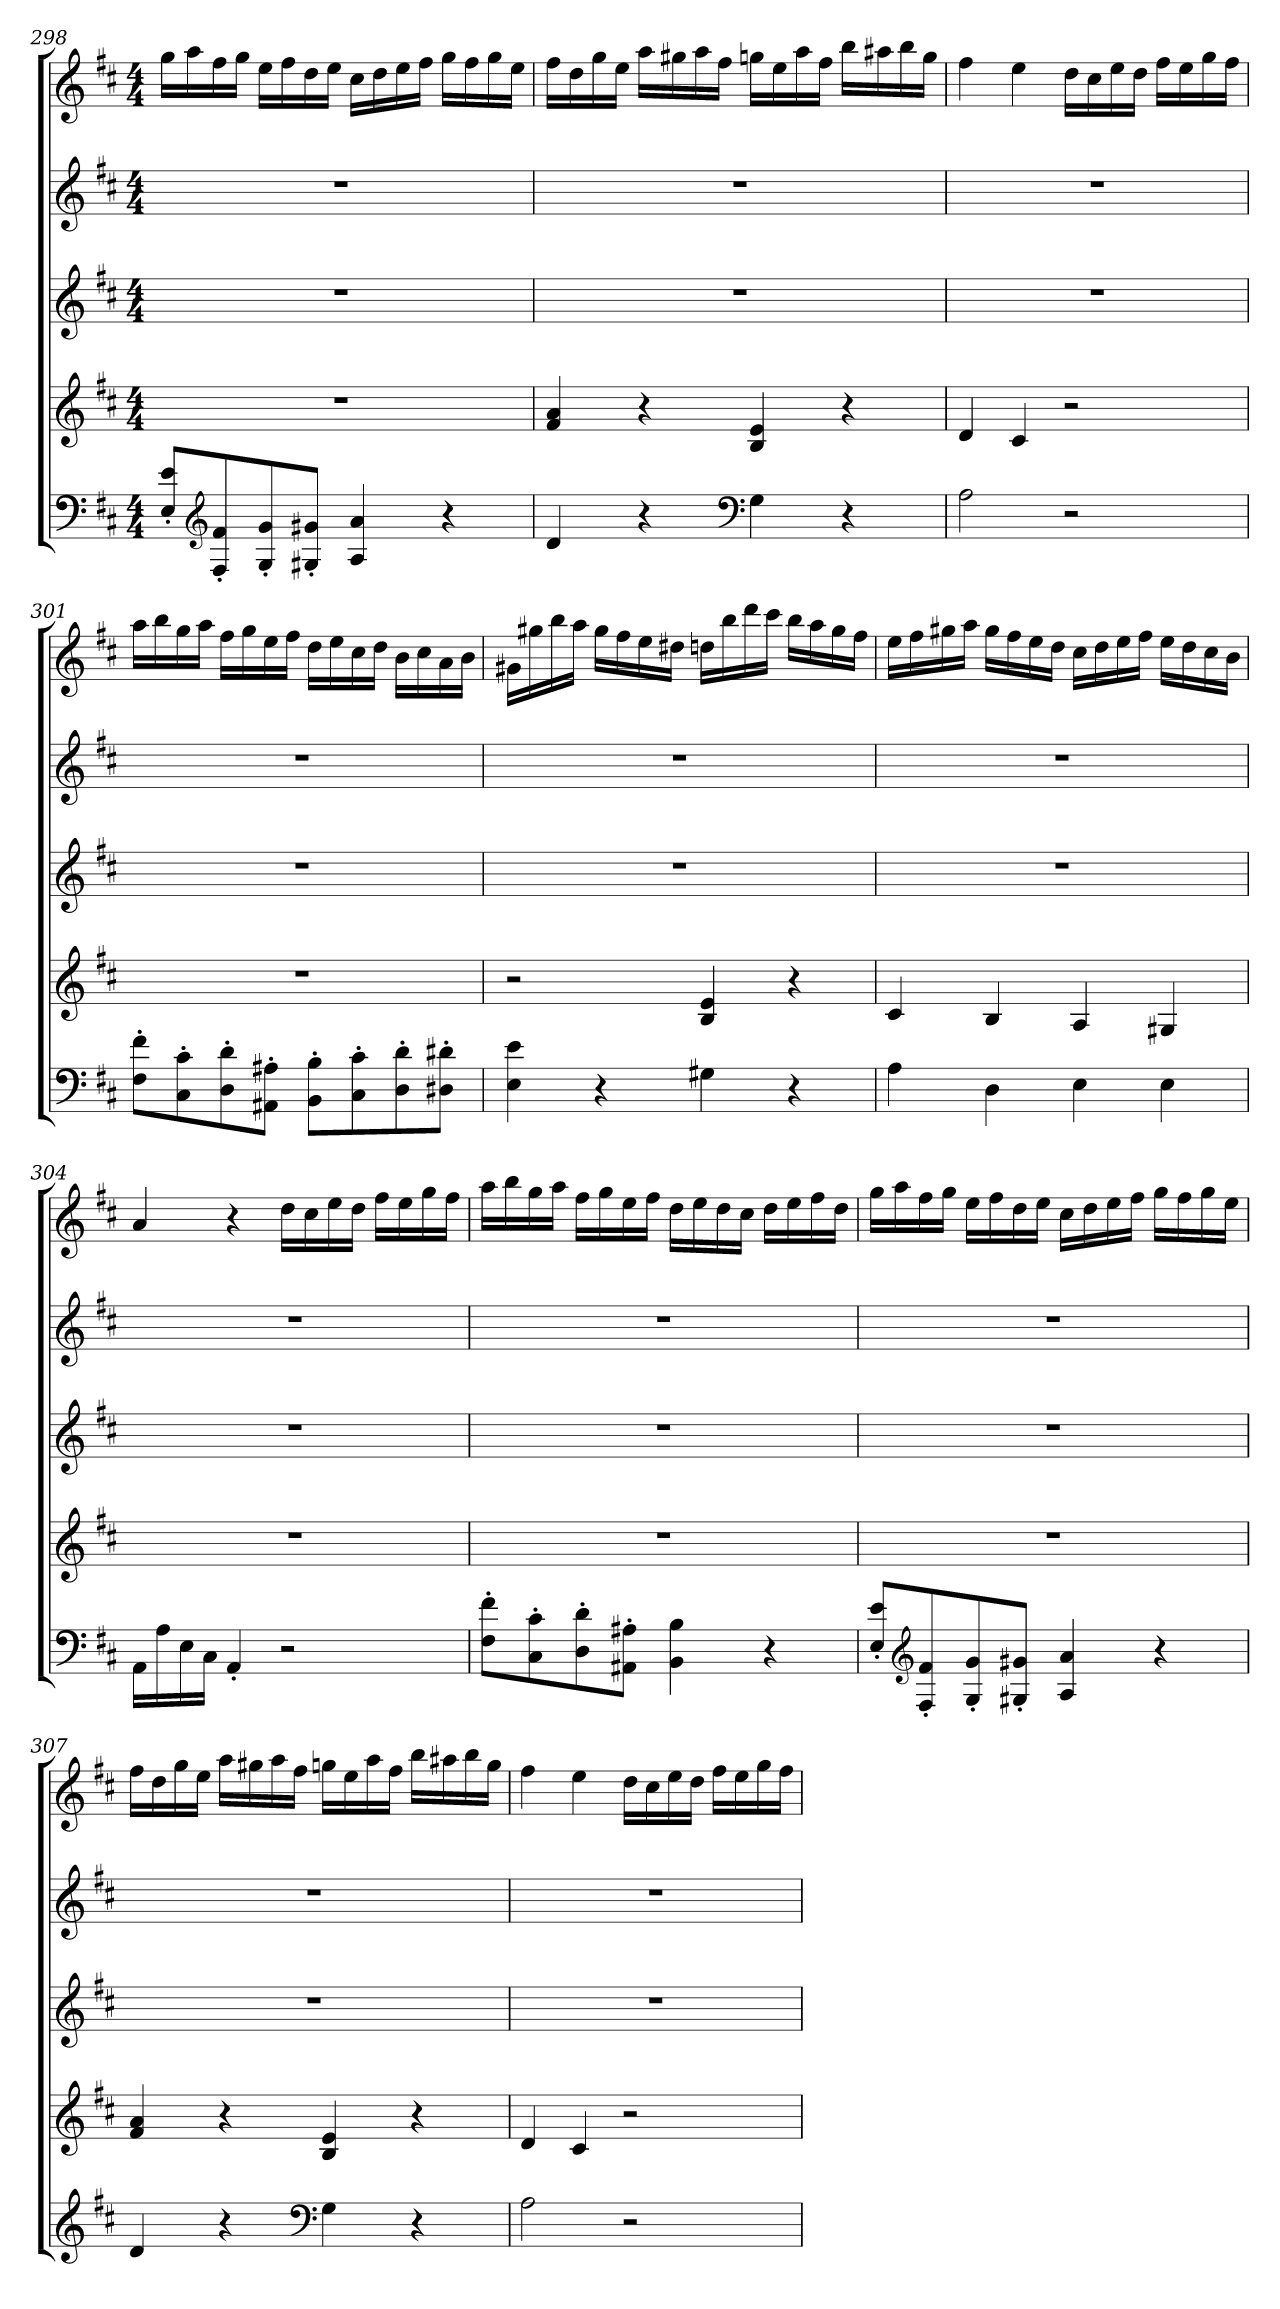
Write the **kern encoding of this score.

**kern	**kern	**kern	**kern	**kern
*part5	*part4	*part3	*part2	*part1
*staff5	*staff4	*staff3	*staff2	*staff1
*clefF4	*clefG2	*clefG2	*clefG2	*clefG2
*k[f#c#]	*k[f#c#]	*k[f#c#]	*k[f#c#]	*k[f#c#]
*M4/4	*M4/4	*M4/4	*M4/4	*M4/4
*MM118	*MM118	*MM118	*MM118	*MM118
=298	=298	=298	=298	=298
8E/' 8e/'L	1r	1r	1r	16gg\LL
.	.	.	.	16aa\
*clefG2	*	*	*	*
8F#/' 8f#/'	.	.	.	16ff#\
.	.	.	.	16gg\JJ
8G/' 8g/'	.	.	.	16ee\LL
.	.	.	.	16ff#\
8G#X/' 8g#X/'J	.	.	.	16dd\
.	.	.	.	16ee\JJ
4A/ 4a/	.	.	.	16cc#\LL
.	.	.	.	16dd\
.	.	.	.	16ee\
.	.	.	.	16ff#\JJ
4r	.	.	.	16gg\LL
.	.	.	.	16ff#\
.	.	.	.	16gg\
.	.	.	.	16ee\JJ
!!LO:LB:g=z
=299	=299	=299	=299	=299
*	*	*	*	*MM118
4d/	4f#/ 4a/	1r	1r	16ff#\LL
.	.	.	.	16dd\
.	.	.	.	16gg\
.	.	.	.	16ee\JJ
4r	4r	.	.	16aa\LL
.	.	.	.	16gg#X\
.	.	.	.	16aa\
.	.	.	.	16ff#\JJ
*clefF4	*	*	*	*
*	*	*	*	*MM118
4G\	4B/ 4e/	.	.	16ggn\LL
.	.	.	.	16ee\
.	.	.	.	16aa\
.	.	.	.	16ff#\JJ
4r	4r	.	.	16bb\LL
.	.	.	.	16aa#X\
.	.	.	.	16bb\
.	.	.	.	16gg\JJ
=300	=300	=300	=300	=300
2A\	4d/	1r	1r	4ff#\
.	4c#/	.	.	4ee\
*	*	*	*	*MM118
2r	2r	.	.	16dd\LL
.	.	.	.	16cc#\
.	.	.	.	16ee\
.	.	.	.	16dd\JJ
.	.	.	.	16ff#\LL
.	.	.	.	16ee\
.	.	.	.	16gg\
.	.	.	.	16ff#\JJ
!!LO:PB:g=z
=301	=301	=301	=301	=301
*	*	*	*	*MM118
8F#\' 8f#\'L	1r	1r	1r	16aa\LL
.	.	.	.	16bb\
8C#\' 8c#\'	.	.	.	16gg\
.	.	.	.	16aa\JJ
8D\' 8d\'	.	.	.	16ff#\LL
.	.	.	.	16gg\
8AA#X\' 8A#X\'J	.	.	.	16ee\
.	.	.	.	16ff#\JJ
8BB\' 8B\'L	.	.	.	16dd\LL
.	.	.	.	16ee\
8C#\' 8c#\'	.	.	.	16cc#\
.	.	.	.	16dd\JJ
8D\' 8d\'	.	.	.	16b\LL
.	.	.	.	16cc#\
8D#X\' 8d#X\'J	.	.	.	16a\
.	.	.	.	16b\JJ
=302	=302	=302	=302	=302
*	*	*	*	*MM118
4E\ 4e\	2r	1r	1r	16g#X\LL
.	.	.	.	16gg#X\
.	.	.	.	16bb\
.	.	.	.	16aa\JJ
4r	.	.	.	16gg#\LL
.	.	.	.	16ff#\
.	.	.	.	16ee\
.	.	.	.	16dd#X\JJ
*	*	*	*	*MM118
4G#X\	4B/ 4e/	.	.	16ddn\LL
.	.	.	.	16bb\
.	.	.	.	16ddd\
.	.	.	.	16ccc#\JJ
4r	4r	.	.	16bb\LL
.	.	.	.	16aa\
.	.	.	.	16gg#\
.	.	.	.	16ff#\JJ
!!LO:LB:g=z
=303	=303	=303	=303	=303
*	*	*	*	*MM118
4A\	4c#/	1r	1r	16ee\LL
.	.	.	.	16ff#\
.	.	.	.	16gg#X\
.	.	.	.	16aa\JJ
4D\	4B/	.	.	16gg#\LL
.	.	.	.	16ff#\
.	.	.	.	16ee\
.	.	.	.	16dd\JJ
4E\	4A/	.	.	16cc#\LL
.	.	.	.	16dd\
.	.	.	.	16ee\
.	.	.	.	16ff#\JJ
4E\	4G#X/	.	.	16ee\LL
.	.	.	.	16dd\
.	.	.	.	16cc#\
.	.	.	.	16b\JJ
=304	=304	=304	=304	=304
*	*	*	*	*MM118
16AA\LL	1r	1r	1r	4a/
16A\	.	.	.	.
16E\	.	.	.	.
16C#\JJ	.	.	.	.
*	*	*	*	*MM111
4AA'/	.	.	.	4r
*	*	*	*	*MM118
2r	.	.	.	16dd\LL
.	.	.	.	16cc#\
.	.	.	.	16ee\
.	.	.	.	16dd\JJ
.	.	.	.	16ff#\LL
.	.	.	.	16ee\
.	.	.	.	16gg\
.	.	.	.	16ff#\JJ
!!LO:PB:g=z
=305	=305	=305	=305	=305
*	*	*	*	*MM118
8F#\' 8f#\'L	1r	1r	1r	16aa\LL
.	.	.	.	16bb\
8C#\' 8c#\'	.	.	.	16gg\
.	.	.	.	16aa\JJ
8D\' 8d\'	.	.	.	16ff#\LL
.	.	.	.	16gg\
8AA#X\' 8A#X\'J	.	.	.	16ee\
.	.	.	.	16ff#\JJ
4BB\ 4B\	.	.	.	16dd\LL
.	.	.	.	16ee\
.	.	.	.	16dd\
.	.	.	.	16cc#\JJ
4r	.	.	.	16dd\LL
.	.	.	.	16ee\
.	.	.	.	16ff#\
.	.	.	.	16dd\JJ
=306	=306	=306	=306	=306
*	*	*	*	*MM118
8E/' 8e/'L	1r	1r	1r	16gg\LL
.	.	.	.	16aa\
*clefG2	*	*	*	*
8F#/' 8f#/'	.	.	.	16ff#\
.	.	.	.	16gg\JJ
8G/' 8g/'	.	.	.	16ee\LL
.	.	.	.	16ff#\
8G#X/' 8g#X/'J	.	.	.	16dd\
.	.	.	.	16ee\JJ
4A/ 4a/	.	.	.	16cc#\LL
.	.	.	.	16dd\
.	.	.	.	16ee\
.	.	.	.	16ff#\JJ
4r	.	.	.	16gg\LL
.	.	.	.	16ff#\
.	.	.	.	16gg\
.	.	.	.	16ee\JJ
!!LO:LB:g=z
=307	=307	=307	=307	=307
*	*	*	*	*MM118
4d/	4f#/ 4a/	1r	1r	16ff#\LL
.	.	.	.	16dd\
.	.	.	.	16gg\
.	.	.	.	16ee\JJ
4r	4r	.	.	16aa\LL
.	.	.	.	16gg#X\
.	.	.	.	16aa\
.	.	.	.	16ff#\JJ
*clefF4	*	*	*	*
*	*	*	*	*MM118
4G\	4B/ 4e/	.	.	16ggn\LL
.	.	.	.	16ee\
.	.	.	.	16aa\
.	.	.	.	16ff#\JJ
4r	4r	.	.	16bb\LL
.	.	.	.	16aa#X\
.	.	.	.	16bb\
.	.	.	.	16gg\JJ
=308	=308	=308	=308	=308
2A\	4d/	1r	1r	4ff#\
.	4c#/	.	.	4ee\
*	*	*	*	*MM118
2r	2r	.	.	16dd\LL
.	.	.	.	16cc#\
.	.	.	.	16ee\
.	.	.	.	16dd\JJ
.	.	.	.	16ff#\LL
.	.	.	.	16ee\
.	.	.	.	16gg\
.	.	.	.	16ff#\JJ
=	=	=	=	=
*-	*-	*-	*-	*-
